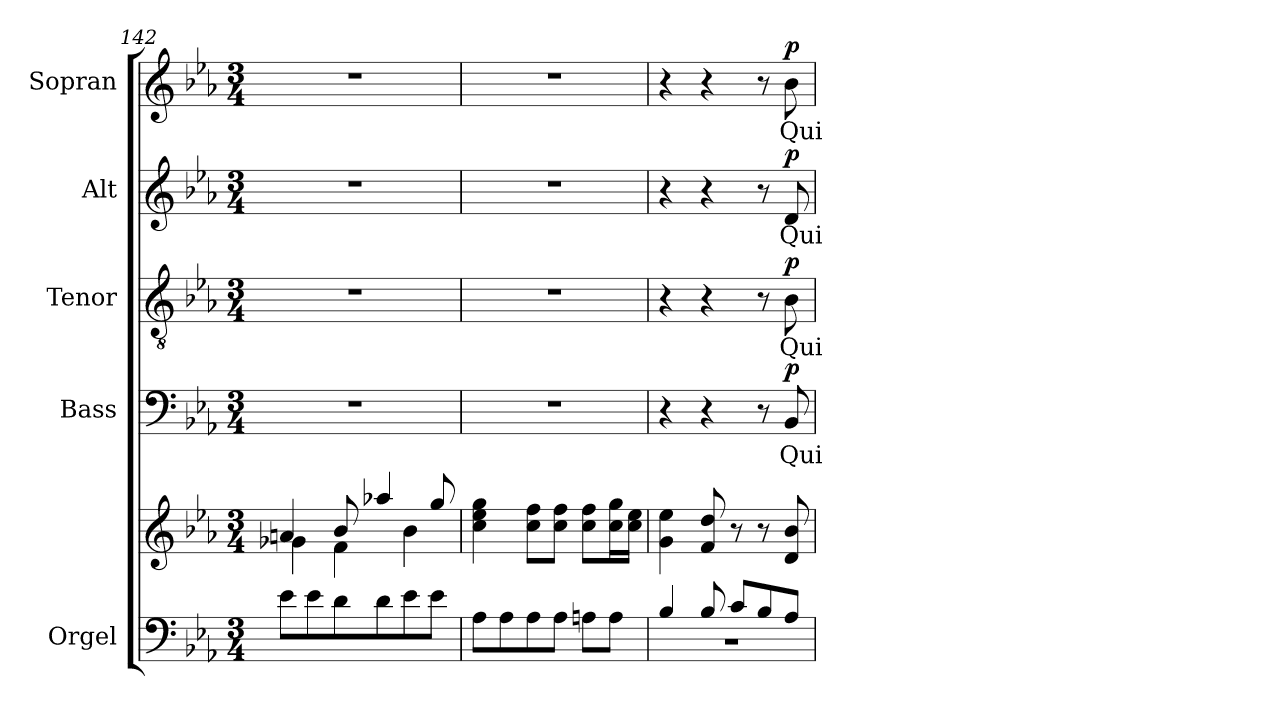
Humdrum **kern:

**kern	**kern	**kern	**text	**dynam	**kern	**text	**dynam	**kern	**text	**dynam	**kern	**text	**dynam
*part5	*part5	*part4	*part4	*part4	*part3	*part3	*part3	*part2	*part2	*part2	*part1	*part1	*part1
*staff6	*staff5	*staff4	*staff4	*staff4	*staff3	*staff3	*staff3	*staff2	*staff2	*staff2	*staff1	*staff1	*staff1
*I"Orgel	*	*I"Bass	*	*	*I"Tenor	*	*	*I"Alt	*	*	*I"Sopran	*	*
*I'Org.	*	*I'B.	*	*	*I'T.	*	*	*I'A.	*	*	*I'S.	*	*
*clefF4	*clefG2	*clefF4	*	*	*clefGv2	*	*	*clefG2	*	*	*clefG2	*	*
*k[b-e-a-]	*k[b-e-a-]	*k[b-e-a-]	*	*	*k[b-e-a-]	*	*	*k[b-e-a-]	*	*	*k[b-e-a-]	*	*
*E-:	*E-:	*E-:	*	*	*E-:	*	*	*E-:	*	*	*E-:	*	*
*M3/4	*M3/4	*M3/4	*	*	*M3/4	*	*	*M3/4	*	*	*M3/4	*	*
=142	=142	=142	=142	=142	=142	=142	=142	=142	=142	=142	=142	=142	=142
*	*^	*	*	*	*	*	*	*	*	*	*	*	*
8e-\L	4an/	4g-X\	2.r	.	.	2.r	.	.	2.r	.	.	2.r	.	.
8e-\	.	.	.	.	.	.	.	.	.	.	.	.	.	.
8d\	8b-/	4f\	.	.	.	.	.	.	.	.	.	.	.	.
8d\	4aa-X/	.	.	.	.	.	.	.	.	.	.	.	.	.
8e-\	.	4b-\	.	.	.	.	.	.	.	.	.	.	.	.
8e-\J	8gg/	.	.	.	.	.	.	.	.	.	.	.	.	.
*	*v	*v	*	*	*	*	*	*	*	*	*	*	*	*
=143	=143	=143	=143	=143	=143	=143	=143	=143	=143	=143	=143	=143	=143
8A-\L	4cc\ 4ee-\ 4gg\	2.r	.	.	2.r	.	.	2.r	.	.	2.r	.	.
8A-\	.	.	.	.	.	.	.	.	.	.	.	.	.
8A-\	8cc\ 8ff\L	.	.	.	.	.	.	.	.	.	.	.	.
8A-\J	8cc\ 8ff\J	.	.	.	.	.	.	.	.	.	.	.	.
8An\L	8cc\ 8ff\L	.	.	.	.	.	.	.	.	.	.	.	.
8A\J	16cc\ 16gg\L	.	.	.	.	.	.	.	.	.	.	.	.
.	16cc\ 16ee-\JJ	.	.	.	.	.	.	.	.	.	.	.	.
=144	=144	=144	=144	=144	=144	=144	=144	=144	=144	=144	=144	=144	=144
*^	*	*	*	*	*	*	*	*	*	*	*	*	*
!	!LO:N:vis=1	!	!	!	!	!	!	!	!	!	!	!	!	!
4B-/	2.r	4g\ 4ee-\	4r	.	.	4r	.	.	4r	.	.	4r	.	.
8B-/	.	8f/ 8dd/	4r	.	.	4r	.	.	4r	.	.	4r	.	.
8c/L	.	8r	.	.	.	.	.	.	.	.	.	.	.	.
8B-/	.	8r	8r	.	.	8r	.	.	8r	.	.	8r	.	.
!	!	!	!	!LO:LY:b	!LO:DY:a	!	!LO:LY:b	!LO:DY:a	!	!LO:LY:b	!LO:DY:a	!	!LO:LY:b	!LO:DY:a
8A-/J	.	8d/ 8b-/	8BB-/	Qui	p	8B-\	Qui	p	8d/	Qui	p	8b-\	Qui	p
*v	*v	*	*	*	*	*	*	*	*	*	*	*	*	*
=	=	=	=	=	=	=	=	=	=	=	=	=	=
*-	*-	*-	*-	*-	*-	*-	*-	*-	*-	*-	*-	*-	*-
